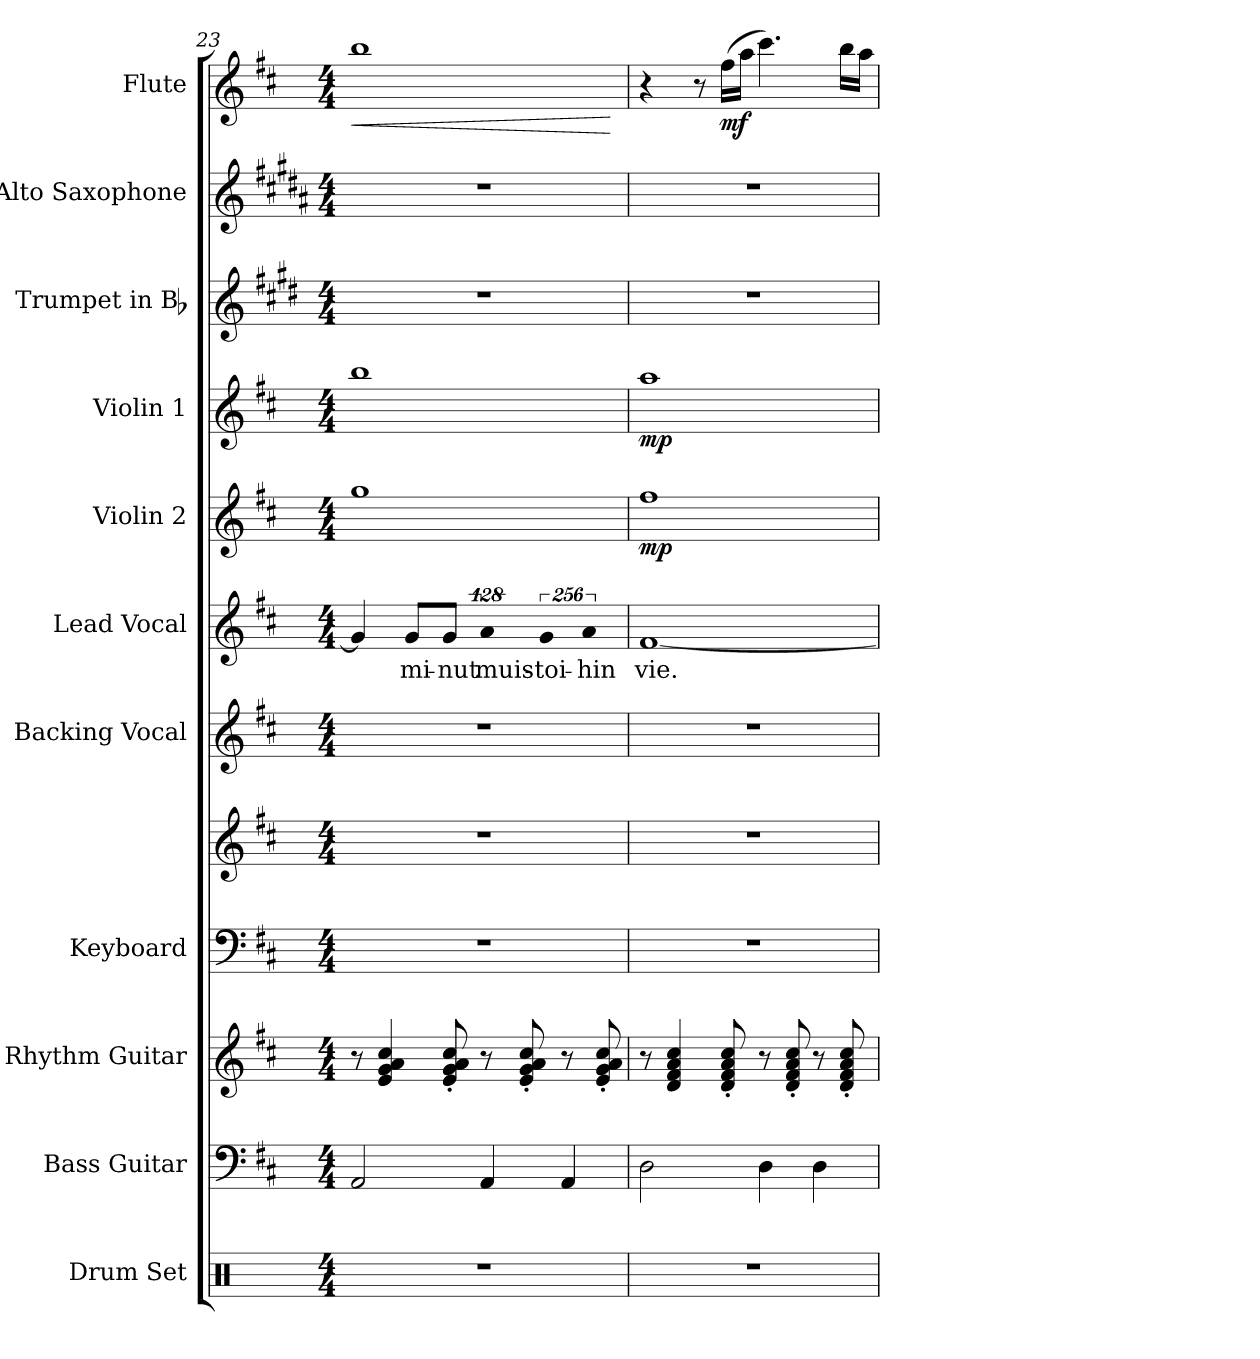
**kern	**kern	**kern	**kern	**kern	**kern	**kern	**text	**kern	**dynam	**kern	**dynam	**kern	**kern	**kern	**dynam
*part11	*part10	*part9	*part8	*part8	*part7	*part6	*part6	*part5	*part5	*part4	*part4	*part3	*part2	*part1	*part1
*staff12	*staff11	*staff10	*staff9	*staff8	*staff7	*staff6	*staff6	*staff5	*staff5	*staff4	*staff4	*staff3	*staff2	*staff1	*staff1
*I"Drum Set	*I"Bass Guitar	*I"Rhythm Guitar	*I"Keyboard	*	*I"Backing Vocal	*I"Lead Vocal	*	*I"Violin 2	*	*I"Violin 1	*	*I"Trumpet in Bb	*I"Alto Saxophone	*I"Flute	*
*I'Dr.	*I'Bass	*I'Rhy.	*I'Kbd.	*	*	*	*	*I'Vln. 2	*	*I'Vln. 1	*	*I'Tpt.	*I'Alto Sax.	*I'Fl.	*
*clefX	*clefF4	*clefG2	*clefF4	*clefG2	*clefG2	*clefG2	*	*clefG2	*	*clefG2	*	*clefG2	*clefG2	*clefG2	*
*	*ITrd7c12	*ITrd7c12	*	*	*	*	*	*	*	*	*	*ITrd1c2	*ITrd5c9	*	*
*k[]	*k[f#c#]	*k[f#c#]	*k[f#c#]	*k[f#c#]	*k[f#c#]	*k[f#c#]	*	*k[f#c#]	*	*k[f#c#]	*	*k[f#c#]	*k[f#c#]	*k[f#c#]	*
*C:	*b:	*b:	*b:	*b:	*b:	*b:	*	*b:	*	*b:	*	*b:	*b:	*b:	*
*M4/4	*M4/4	*M4/4	*M4/4	*M4/4	*M4/4	*M4/4	*	*M4/4	*	*M4/4	*	*M4/4	*M4/4	*M4/4	*
=23	=23	=23	=23	=23	=23	=23	=23	=23	=23	=23	=23	=23	=23	=23	=23
!	!	!	!	!	!	!	!	!	!	!	!	!	!	!	!LO:HP:b
1r	2AAAi/	8r	1r	1r	1r	4gi/]	.	1ggi	.	1bbi	.	1r	1r	1bbi	<
.	.	4Ei/ 4Gi 4Ai 4c#i	.	.	.	.	.	.	.	.	.	.	.	.	.
!	!	!	!	!	!	!	!LO:LY:b:color=#000000	!	!	!	!	!	!	!	!
.	.	.	.	.	.	8gi/L	mi-	.	.	.	.	.	.	.	.
!	!	!	!	!	!	!	!LO:LY:b:color=#000000	!	!	!	!	!	!	!	!
.	.	8Ei/' 8Gi' 8Ai' 8c#i'	.	.	.	8gi/J	-nut	.	.	.	.	.	.	.	.
!	!	!	!	!	!	!LO:N:vis=4	!	!	!	!	!	!	!	!	!
!	!	!	!	!	!	!	!LO:LY:b:color=#000000	!	!	!	!	!	!	!	!
.	4AAAi/	8r	.	.	.	512%85ai/	muis-	.	.	.	.	.	.	.	.
.	.	8Ei/' 8Gi' 8Ai' 8c#i'	.	.	.	.	.	.	.	.	.	.	.	.	.
!	!	!	!	!	!	!LO:N:vis=4	!	!	!	!	!	!	!	!	!
!	!	!	!	!	!	!	!LO:LY:b:color=#000000	!	!	!	!	!	!	!	!
.	.	.	.	.	.	1024%171gi/	-toi-	.	.	.	.	.	.	.	.
.	4AAAi/	8r	.	.	.	.	.	.	.	.	.	.	.	.	.
!	!	!	!	!	!	!LO:N:vis=4	!	!	!	!	!	!	!	!	!
!	!	!	!	!	!	!	!LO:LY:b:color=#000000	!	!	!	!	!	!	!	!
.	.	.	.	.	.	1024%171ai/	-hin	.	.	.	.	.	.	.	.
.	.	8Ei/' 8Gi' 8Ai' 8c#i'	.	.	.	.	.	.	.	.	.	.	.	.	.
.	.	.	.	.	.	.	.	.	.	.	.	.	.	.	[
!!LO:PB:g=z
=24	=24	=24	=24	=24	=24	=24	=24	=24	=24	=24	=24	=24	=24	=24	=24
!	!	!	!	!	!	!	!LO:LY:b:color=#000000	!	!	!	!	!	!	!	!
1r	2DDi\	8r	1r	1r	1r	[<1f#i	vie.	1ff#i	mp	1aai	mp	1r	1r	4r	.
.	.	4Di/ 4F#i 4Ai 4c#i	.	.	.	.	.	.	.	.	.	.	.	.	.
.	.	.	.	.	.	.	.	.	.	.	.	.	.	8r	.
.	.	8Di/' 8F#i' 8Ai' 8c#i'	.	.	.	.	.	.	.	.	.	.	.	(16ff#i\LL	mf
.	.	.	.	.	.	.	.	.	.	.	.	.	.	16aai\JJ	.
.	4DDi\	8r	.	.	.	.	.	.	.	.	.	.	.	4.ccc#i\)	.
.	.	8Di/' 8F#i' 8Ai' 8c#i'	.	.	.	.	.	.	.	.	.	.	.	.	.
.	4DDi\	8r	.	.	.	.	.	.	.	.	.	.	.	.	.
.	.	8Di/' 8F#i' 8Ai' 8c#i'	.	.	.	.	.	.	.	.	.	.	.	16bbi\LL	.
.	.	.	.	.	.	.	.	.	.	.	.	.	.	16aai\JJ	.
=	=	=	=	=	=	=	=	=	=	=	=	=	=	=	=
*-	*-	*-	*-	*-	*-	*-	*-	*-	*-	*-	*-	*-	*-	*-	*-
